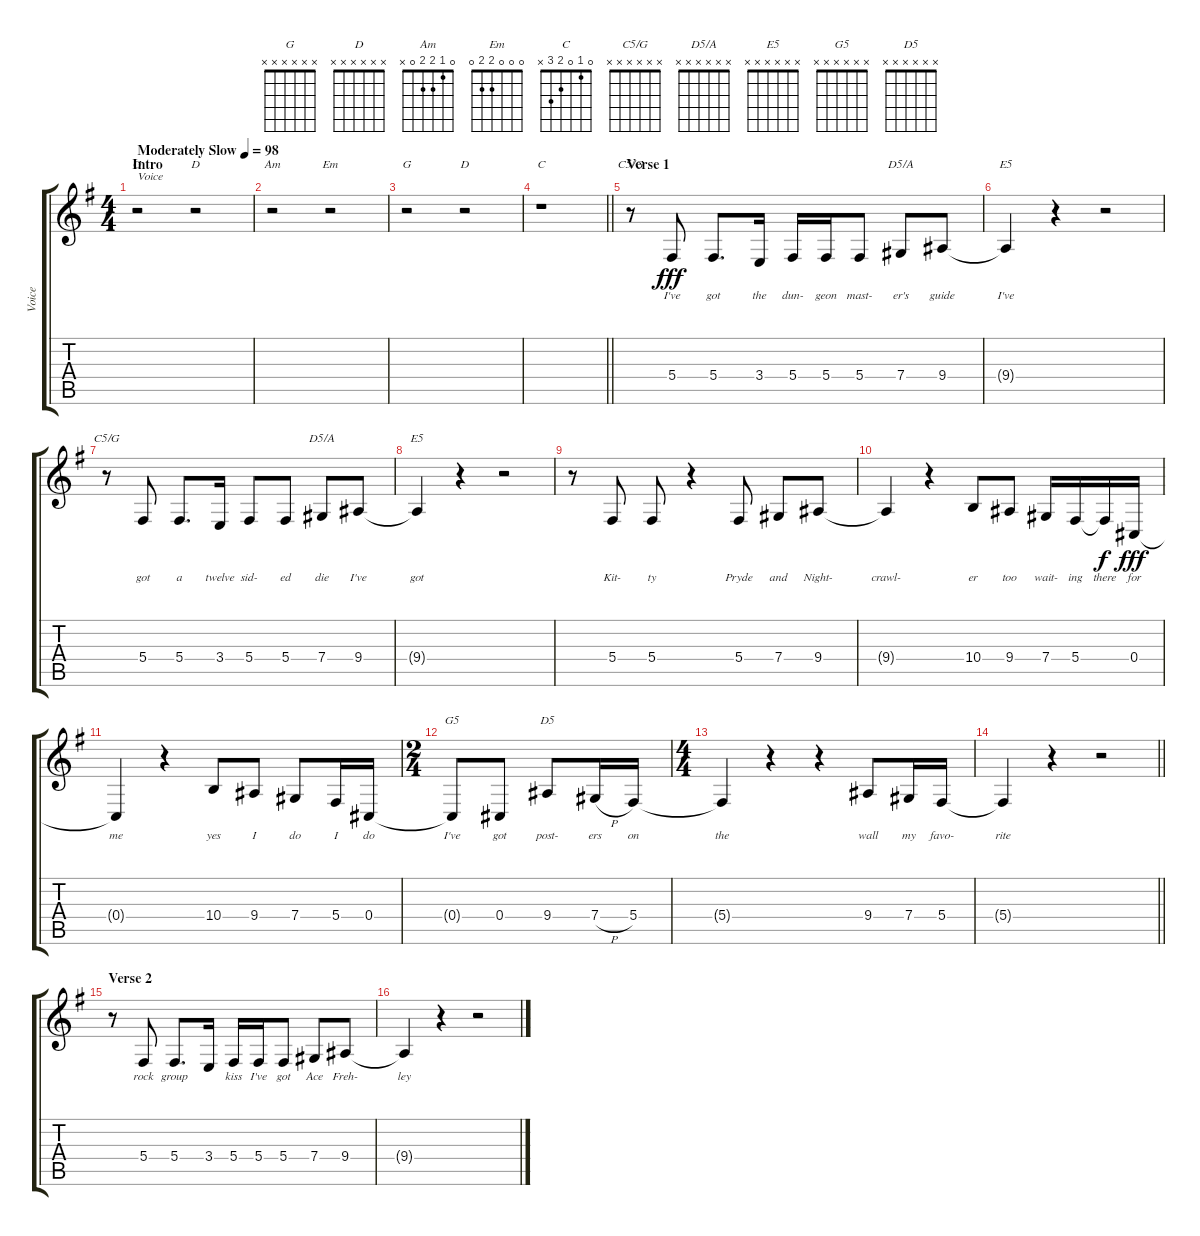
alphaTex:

\track ("Voice" "Voice") {instrument clarinet}
\staff {score tabs}
\tuning (Eb4 Bb3 Gb3 Db3 Ab2 Eb2) {hide}
\chord ("G" 3 0 0 0 2 3)
\chord ("D" 2 3 2 0 x x) {barre 2}
\chord ("Am" 0 1 2 2 0 x)
\chord ("Em" 0 0 0 2 2 0)
\chord ("G" x x x x x x)
\chord ("D" x x x x x x)
\chord ("C" 0 1 0 2 3 x)
\chord ("C5/G" x x 5 5 3 3) {barre (3 5)}
\chord ("D5/A" x x 7 7 5 5) {firstfret 5 barre (5 7)}
\chord ("E5" x x 9 9 7 7) {firstfret 7 barre (7 9)}
\chord ("C5/G" x x x x x x)
\chord ("D5/A" x x x x x x)
\chord ("E5" x x x x x x)
\chord ("G5" x x x x x x)
\chord ("D5" x x x x x x)
\ts (4 4)
\section ("" "Intro")
\tempo (98 "Moderately Slow")
\clef g2
\ks g
r.2{ch "G" txt "Voice" dy fff instrument clarinet} r.2{ch "D"} |
r.2{ch "Am"} r.2{ch "Em"} |
r.2{ch "G"} r.2{ch "D"} |
\barLineRight lightlight
r.1{ch "C"} |
\section ("" "Verse 1")
r.8{ch "C5/G"} 5.4.8{lyrics (0 "I've") lyrics (1 "") lyrics (2 "") lyrics (3 "") lyrics (4 "")} 5.4.8{d lyrics (0 "got") lyrics (1 "") lyrics (2 "") lyrics (3 "") lyrics (4 "")} 3.4.16{lyrics (0 "the") lyrics (1 "") lyrics (2 "") lyrics (3 "") lyrics (4 "")} 5.4.16{lyrics (0 "dun-") lyrics (1 "") lyrics (2 "") lyrics (3 "") lyrics (4 "")} 5.4.16{lyrics (0 "geon") lyrics (1 "") lyrics (2 "") lyrics (3 "") lyrics (4 "")} 5.4.8{lyrics (0 "mast-") lyrics (1 "") lyrics (2 "") lyrics (3 "") lyrics (4 "")} 7.4.8{ch "D5/A" lyrics (0 "er's") lyrics (1 "") lyrics (2 "") lyrics (3 "") lyrics (4 "")} 9.4.8{lyrics (0 "guide") lyrics (1 "") lyrics (2 "") lyrics (3 "") lyrics (4 "")} |
9.4{t}.4{ch "E5" lyrics (0 "I've") lyrics (1 "") lyrics (2 "") lyrics (3 "") lyrics (4 "")} r.4 r.2 |
r.8{ch "C5/G"} 5.4.8{lyrics (0 "got") lyrics (1 "") lyrics (2 "") lyrics (3 "") lyrics (4 "")} 5.4.8{d lyrics (0 "a") lyrics (1 "") lyrics (2 "") lyrics (3 "") lyrics (4 "")} 3.4.16{lyrics (0 "twelve") lyrics (1 "") lyrics (2 "") lyrics (3 "") lyrics (4 "")} 5.4.8{lyrics (0 "sid-") lyrics (1 "") lyrics (2 "") lyrics (3 "") lyrics (4 "")} 5.4.8{lyrics (0 "ed") lyrics (1 "") lyrics (2 "") lyrics (3 "") lyrics (4 "")} 7.4.8{ch "D5/A" lyrics (0 "die") lyrics (1 "") lyrics (2 "") lyrics (3 "") lyrics (4 "")} 9.4.8{lyrics (0 "I've") lyrics (1 "") lyrics (2 "") lyrics (3 "") lyrics (4 "")} |
9.4{t}.4{ch "E5" lyrics (0 "got") lyrics (1 "") lyrics (2 "") lyrics (3 "") lyrics (4 "")} r.4 r.2 |
r.8 5.4.8{lyrics (0 "Kit-") lyrics (1 "") lyrics (2 "") lyrics (3 "") lyrics (4 "")} 5.4.8{lyrics (0 "ty") lyrics (1 "") lyrics (2 "") lyrics (3 "") lyrics (4 "")} r.4 5.4.8{lyrics (0 "Pryde") lyrics (1 "") lyrics (2 "") lyrics (3 "") lyrics (4 "")} 7.4.8{lyrics (0 "and") lyrics (1 "") lyrics (2 "") lyrics (3 "") lyrics (4 "")} 9.4.8{lyrics (0 "Night-") lyrics (1 "") lyrics (2 "") lyrics (3 "") lyrics (4 "")} |
9.4{t}.4{lyrics (0 "crawl-") lyrics (1 "") lyrics (2 "") lyrics (3 "") lyrics (4 "")} r.4 10.4.8{lyrics (0 "er") lyrics (1 "") lyrics (2 "") lyrics (3 "") lyrics (4 "")} 9.4.8{lyrics (0 "too") lyrics (1 "") lyrics (2 "") lyrics (3 "") lyrics (4 "")} 7.4.16{lyrics (0 "wait-") lyrics (1 "") lyrics (2 "") lyrics (3 "") lyrics (4 "")} 5.4.16{lyrics (0 "ing") lyrics (1 "") lyrics (2 "") lyrics (3 "") lyrics (4 "")} 5.4{t}.16{lyrics (0 "there") lyrics (1 "") lyrics (2 "") lyrics (3 "") lyrics (4 "") dy f} 0.4.16{lyrics (0 "for") lyrics (1 "") lyrics (2 "") lyrics (3 "") lyrics (4 "") dy fff} |
0.4{t}.4{lyrics (0 "me") lyrics (1 "") lyrics (2 "") lyrics (3 "") lyrics (4 "")} r.4 10.4.8{lyrics (0 "yes") lyrics (1 "") lyrics (2 "") lyrics (3 "") lyrics (4 "")} 9.4.8{lyrics (0 "I") lyrics (1 "") lyrics (2 "") lyrics (3 "") lyrics (4 "")} 7.4.8{lyrics (0 "do") lyrics (1 "") lyrics (2 "") lyrics (3 "") lyrics (4 "")} 5.4.16{lyrics (0 "I") lyrics (1 "") lyrics (2 "") lyrics (3 "") lyrics (4 "")} 0.4.16{lyrics (0 "do") lyrics (1 "") lyrics (2 "") lyrics (3 "") lyrics (4 "")} |
\ts (2 4)
0.4{t}.8{ch "G5" lyrics (0 "I've") lyrics (1 "") lyrics (2 "") lyrics (3 "") lyrics (4 "")} 0.4.8{lyrics (0 "got") lyrics (1 "") lyrics (2 "") lyrics (3 "") lyrics (4 "")} 9.4.8{ch "D5" lyrics (0 "post-") lyrics (1 "") lyrics (2 "") lyrics (3 "") lyrics (4 "")} 7.4{h}.16{lyrics (0 "ers") lyrics (1 "") lyrics (2 "") lyrics (3 "") lyrics (4 "")} 5.4.16{lyrics (0 "on") lyrics (1 "") lyrics (2 "") lyrics (3 "") lyrics (4 "")} |
\ts (4 4)
5.4{t}.4{lyrics (0 "the") lyrics (1 "") lyrics (2 "") lyrics (3 "") lyrics (4 "")} r.4 r.4 9.4.8{lyrics (0 "wall") lyrics (1 "") lyrics (2 "") lyrics (3 "") lyrics (4 "")} 7.4.16{lyrics (0 "my") lyrics (1 "") lyrics (2 "") lyrics (3 "") lyrics (4 "")} 5.4.16{lyrics (0 "favo-") lyrics (1 "") lyrics (2 "") lyrics (3 "") lyrics (4 "")} |
\barLineRight lightlight
5.4{t}.4{lyrics (0 "rite") lyrics (1 "") lyrics (2 "") lyrics (3 "") lyrics (4 "")} r.4 r.2 |
\section ("" "Verse 2")
r.8 5.4.8{lyrics (0 "rock") lyrics (1 "") lyrics (2 "") lyrics (3 "") lyrics (4 "")} 5.4.8{d lyrics (0 "group") lyrics (1 "") lyrics (2 "") lyrics (3 "") lyrics (4 "")} 3.4.16{lyrics (0 "") lyrics (1 "") lyrics (2 "") lyrics (3 "") lyrics (4 "")} 5.4.16{lyrics (0 "kiss") lyrics (1 "") lyrics (2 "") lyrics (3 "") lyrics (4 "")} 5.4.16{lyrics (0 "I've") lyrics (1 "") lyrics (2 "") lyrics (3 "") lyrics (4 "")} 5.4.8{lyrics (0 "got") lyrics (1 "") lyrics (2 "") lyrics (3 "") lyrics (4 "")} 7.4.8{lyrics (0 "Ace") lyrics (1 "") lyrics (2 "") lyrics (3 "") lyrics (4 "")} 9.4.8{lyrics (0 "Freh-") lyrics (1 "") lyrics (2 "") lyrics (3 "") lyrics (4 "")} |
9.4{t}.4{lyrics (0 "ley") lyrics (1 "") lyrics (2 "") lyrics (3 "") lyrics (4 "")} r.4 r.2
